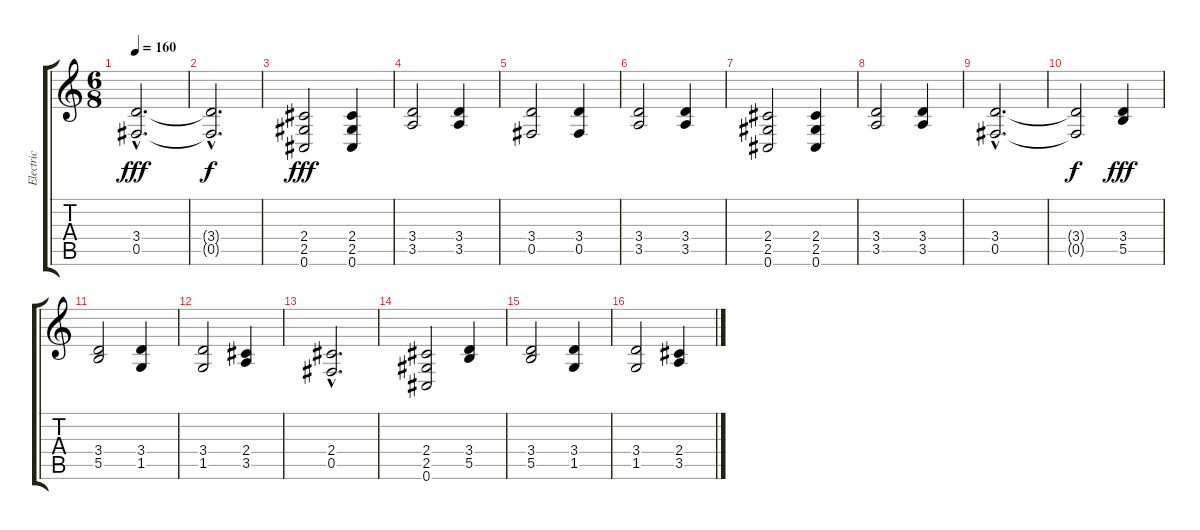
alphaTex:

\track ("Electric" "Electric") {instrument distortionguitar}
\staff {score tabs}
\tuning (Db4 Ab3 E3 B2 Gb2 Db2) {hide}
\ts (6 8)
\tempo 160
\clef g2
\ks c
(3.4{hac} 0.5{hac}).2{d dy fff} |
(3.4{hac t} 0.5{hac t}).2{d dy f} |
(2.4 2.5 0.6).2{dy fff} (2.4 2.5 0.6).4 |
(3.4 3.5).2 (3.4 3.5).4 |
(3.4 0.5).2 (3.4 0.5).4 |
(3.4 3.5).2 (3.4 3.5).4 |
(2.4 2.5 0.6).2 (2.4 2.5 0.6).4 |
(3.4 3.5).2 (3.4 3.5).4 |
(3.4{hac} 0.5{hac}).2{d} |
(3.4{t} 0.5{t}).2{dy f} (3.4 5.5).4{dy fff} |
(3.4 5.5).2 (3.4 1.5).4 |
(3.4 1.5).2 (2.4 3.5).4 |
(2.4{hac} 0.5{hac}).2{d} |
(2.4 2.5 0.6).2 (3.4 5.5).4 |
(3.4 5.5).2 (3.4 1.5).4 |
(3.4 1.5).2 (2.4 3.5).4
